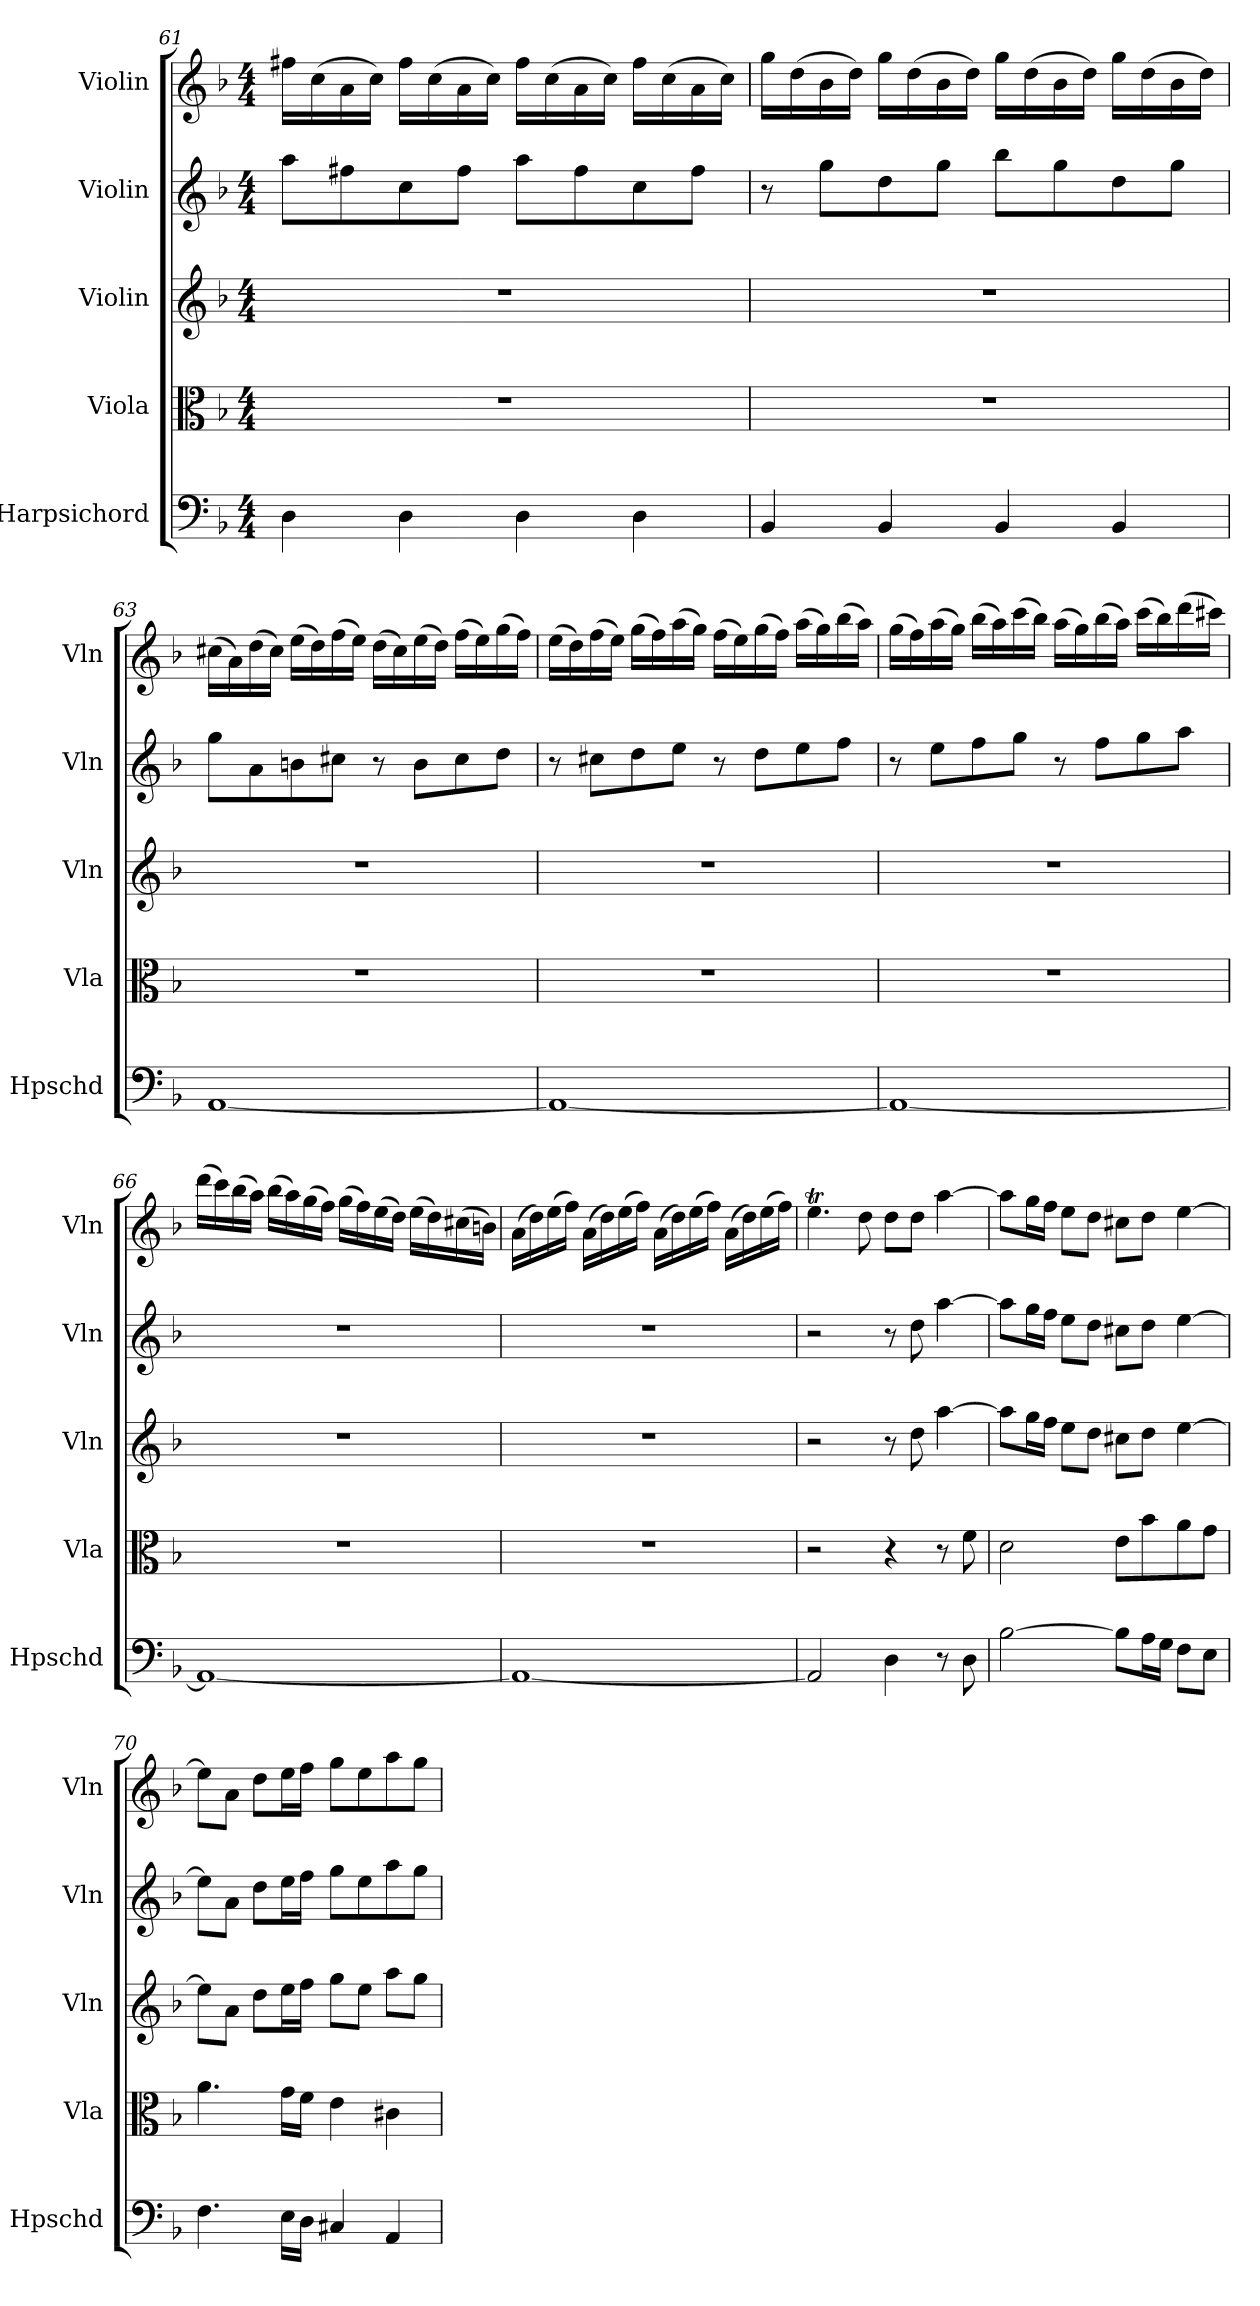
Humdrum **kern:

**kern	**kern	**kern	**kern	**kern
*part5	*part4	*part3	*part2	*part1
*staff5	*staff4	*staff3	*staff2	*staff1
*I"Harpsichord	*I"Viola	*I"Violin	*I"Violin	*I"Violin
*I'Hpschd	*I'Vla	*I'Vln	*I'Vln	*I'Vln
*clefF4	*clefC3	*clefG2	*clefG2	*clefG2
*k[b-]	*k[b-]	*k[b-]	*k[b-]	*k[b-]
*d:	*d:	*d:	*d:	*d:
*M4/4	*M4/4	*M4/4	*M4/4	*M4/4
=61	=61	=61	=61	=61
4D\	1r	1r	8aa\L	16ff#X\LL
.	.	.	.	(16cc\
.	.	.	8ff#X\	16a\
.	.	.	.	16cc\JJ)
4D\	.	.	8cc\	16ff#\LL
.	.	.	.	(16cc\
.	.	.	8ff#\J	16a\
.	.	.	.	16cc\JJ)
4D\	.	.	8aa\L	16ff#\LL
.	.	.	.	(16cc\
.	.	.	8ff#\	16a\
.	.	.	.	16cc\JJ)
4D\	.	.	8cc\	16ff#\LL
.	.	.	.	(16cc\
.	.	.	8ff#\J	16a\
.	.	.	.	16cc\JJ)
=62	=62	=62	=62	=62
4BB-/	1r	1r	8r	16gg\LL
.	.	.	.	(16dd\
.	.	.	8gg\L	16b-\
.	.	.	.	16dd\JJ)
4BB-/	.	.	8dd\	16gg\LL
.	.	.	.	(16dd\
.	.	.	8gg\J	16b-\
.	.	.	.	16dd\JJ)
4BB-/	.	.	8bb-\L	16gg\LL
.	.	.	.	(16dd\
.	.	.	8gg\	16b-\
.	.	.	.	16dd\JJ)
4BB-/	.	.	8dd\	16gg\LL
.	.	.	.	(16dd\
.	.	.	8gg\J	16b-\
.	.	.	.	16dd\JJ)
=63	=63	=63	=63	=63
[1AA/	1r	1r	8gg\L	(16cc#X\LL
.	.	.	.	16a\)
.	.	.	8a\	(16dd\
.	.	.	.	16cc#\JJ)
.	.	.	8bn\	(16ee\LL
.	.	.	.	16dd\)
.	.	.	8cc#X\J	(16ff\
.	.	.	.	16ee\JJ)
.	.	.	8r	(16dd\LL
.	.	.	.	16cc#\)
.	.	.	8b\L	(16ee\
.	.	.	.	16dd\JJ)
.	.	.	8cc#\	(16ff\LL
.	.	.	.	16ee\)
.	.	.	8dd\J	(16gg\
.	.	.	.	16ff\JJ)
=64	=64	=64	=64	=64
1AA/_	1r	1r	8r	(16ee\LL
.	.	.	.	16dd\)
.	.	.	8cc#X\L	(16ff\
.	.	.	.	16ee\JJ)
.	.	.	8dd\	(16gg\LL
.	.	.	.	16ff\)
.	.	.	8ee\J	(16aa\
.	.	.	.	16gg\JJ)
.	.	.	8r	(16ff\LL
.	.	.	.	16ee\)
.	.	.	8dd\L	(16gg\
.	.	.	.	16ff\JJ)
.	.	.	8ee\	(16aa\LL
.	.	.	.	16gg\)
.	.	.	8ff\J	(16bb-\
.	.	.	.	16aa\JJ)
=65	=65	=65	=65	=65
1AA/_	1r	1r	8r	(16gg\LL
.	.	.	.	16ff\)
.	.	.	8ee\L	(16aa\
.	.	.	.	16gg\JJ)
.	.	.	8ff\	(16bb-\LL
.	.	.	.	16aa\)
.	.	.	8gg\J	(16ccc\
.	.	.	.	16bb-\JJ)
.	.	.	8r	(16aa\LL
.	.	.	.	16gg\)
.	.	.	8ff\L	(16bb-\
.	.	.	.	16aa\JJ)
.	.	.	8gg\	(16ccc\LL
.	.	.	.	16bb-\)
.	.	.	8aa\J	(16ddd\
.	.	.	.	16ccc#X\JJ)
=66	=66	=66	=66	=66
1AA/_	1r	1r	1r	(16ddd\LL
.	.	.	.	16ccc\)
.	.	.	.	(16bb-\
.	.	.	.	16aa\JJ)
.	.	.	.	(16bb-\LL
.	.	.	.	16aa\)
.	.	.	.	(16gg\
.	.	.	.	16ff\JJ)
.	.	.	.	(16gg\LL
.	.	.	.	16ff\)
.	.	.	.	(16ee\
.	.	.	.	16dd\JJ)
.	.	.	.	(16ee\LL
.	.	.	.	16dd\)
.	.	.	.	(16cc#X\
.	.	.	.	16bn\JJ)
=67	=67	=67	=67	=67
1AA/_	1r	1r	1r	(16a\LL
.	.	.	.	16dd\)
.	.	.	.	(16ee\
.	.	.	.	16ff\JJ)
.	.	.	.	(16a\LL
.	.	.	.	16dd\)
.	.	.	.	(16ee\
.	.	.	.	16ff\JJ)
.	.	.	.	(16a\LL
.	.	.	.	16dd\)
.	.	.	.	(16ee\
.	.	.	.	16ff\JJ)
.	.	.	.	(16a\LL
.	.	.	.	16dd\)
.	.	.	.	(16ee\
.	.	.	.	16ff\JJ)
=68	=68	=68	=68	=68
2AA/]	2r	2r	2r	4.eet\
.	.	.	.	8dd\
4D\	4r	8r	8r	8dd\L
.	.	8dd\	8dd\	8dd\J
8r	8r	[4aa\	[4aa\	[4aa\
8D\	8f\	.	.	.
=69	=69	=69	=69	=69
[2B-\	2d\	8aa\L]	8aa\L]	8aa\L]
.	.	16gg\L	16gg\L	16gg\L
.	.	16ff\JJ	16ff\JJ	16ff\JJ
.	.	8ee\L	8ee\L	8ee\L
.	.	8dd\J	8dd\J	8dd\J
8B-\L]	8e\L	8cc#X\L	8cc#X\L	8cc#X\L
16A\L	8b-\	8dd\J	8dd\J	8dd\J
16G\JJ	.	.	.	.
8F\L	8a\	[4ee\	[4ee\	[4ee\
8E\J	8g\J	.	.	.
=70	=70	=70	=70	=70
4.F\	4.a\	8ee\L]	8ee\L]	8ee\L]
.	.	8a\J	8a\J	8a\J
.	.	8dd\L	8dd\L	8dd\L
16E\LL	16g\LL	16ee\L	16ee\L	16ee\L
16D\JJ	16f\JJ	16ff\JJ	16ff\JJ	16ff\JJ
4C#X/	4e\	8gg\L	8gg\L	8gg\L
.	.	8ee\J	8ee\	8ee\
4AA/	4c#X\	8aa\L	8aa\	8aa\
.	.	8gg\J	8gg\J	8gg\J
=	=	=	=	=
*-	*-	*-	*-	*-
